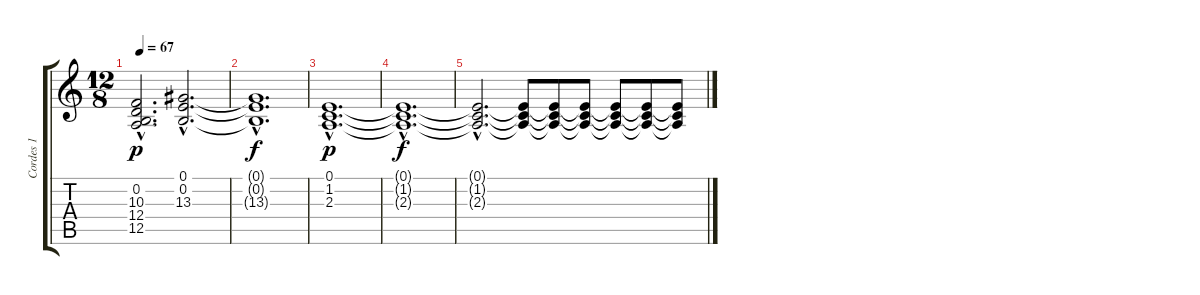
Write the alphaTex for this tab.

\track ("Cordes 1" "Cordes 1") {instrument stringensemble1}
\staff {score tabs}
\tuning (E4 B3 G3 D3 A2 E2) {hide}
\ts (12 8)
\tempo 67
\clef g2
\ks c
(0.2{hac} 10.3{hac} 12.4{hac} 12.5{hac}).2{d dy p} (0.1{hac} 0.2{hac} 13.3{hac}).2{d} |
(0.1{hac t} 0.2{hac t} 13.3{hac t}).1{d dy f} |
(0.1{hac} 1.2{hac} 2.3{hac}).1{d dy p} |
(0.1{hac t} 1.2{hac t} 2.3{hac t}).1{d dy f} |
(0.1{hac t} 1.2{hac t} 2.3{hac t}).2{d volume 14} (0.1{t} 1.2{t} 2.3{t}).8{volume 12} (0.1{t} 1.2{t} 2.3{t}).8{volume 10} (0.1{t} 1.2{t} 2.3{t}).8{volume 8} (0.1{t} 1.2{t} 2.3{t}).8{volume 6} (0.1{t} 1.2{t} 2.3{t}).8{volume 4} (0.1{t} 1.2{t} 2.3{t}).8{volume 2}
